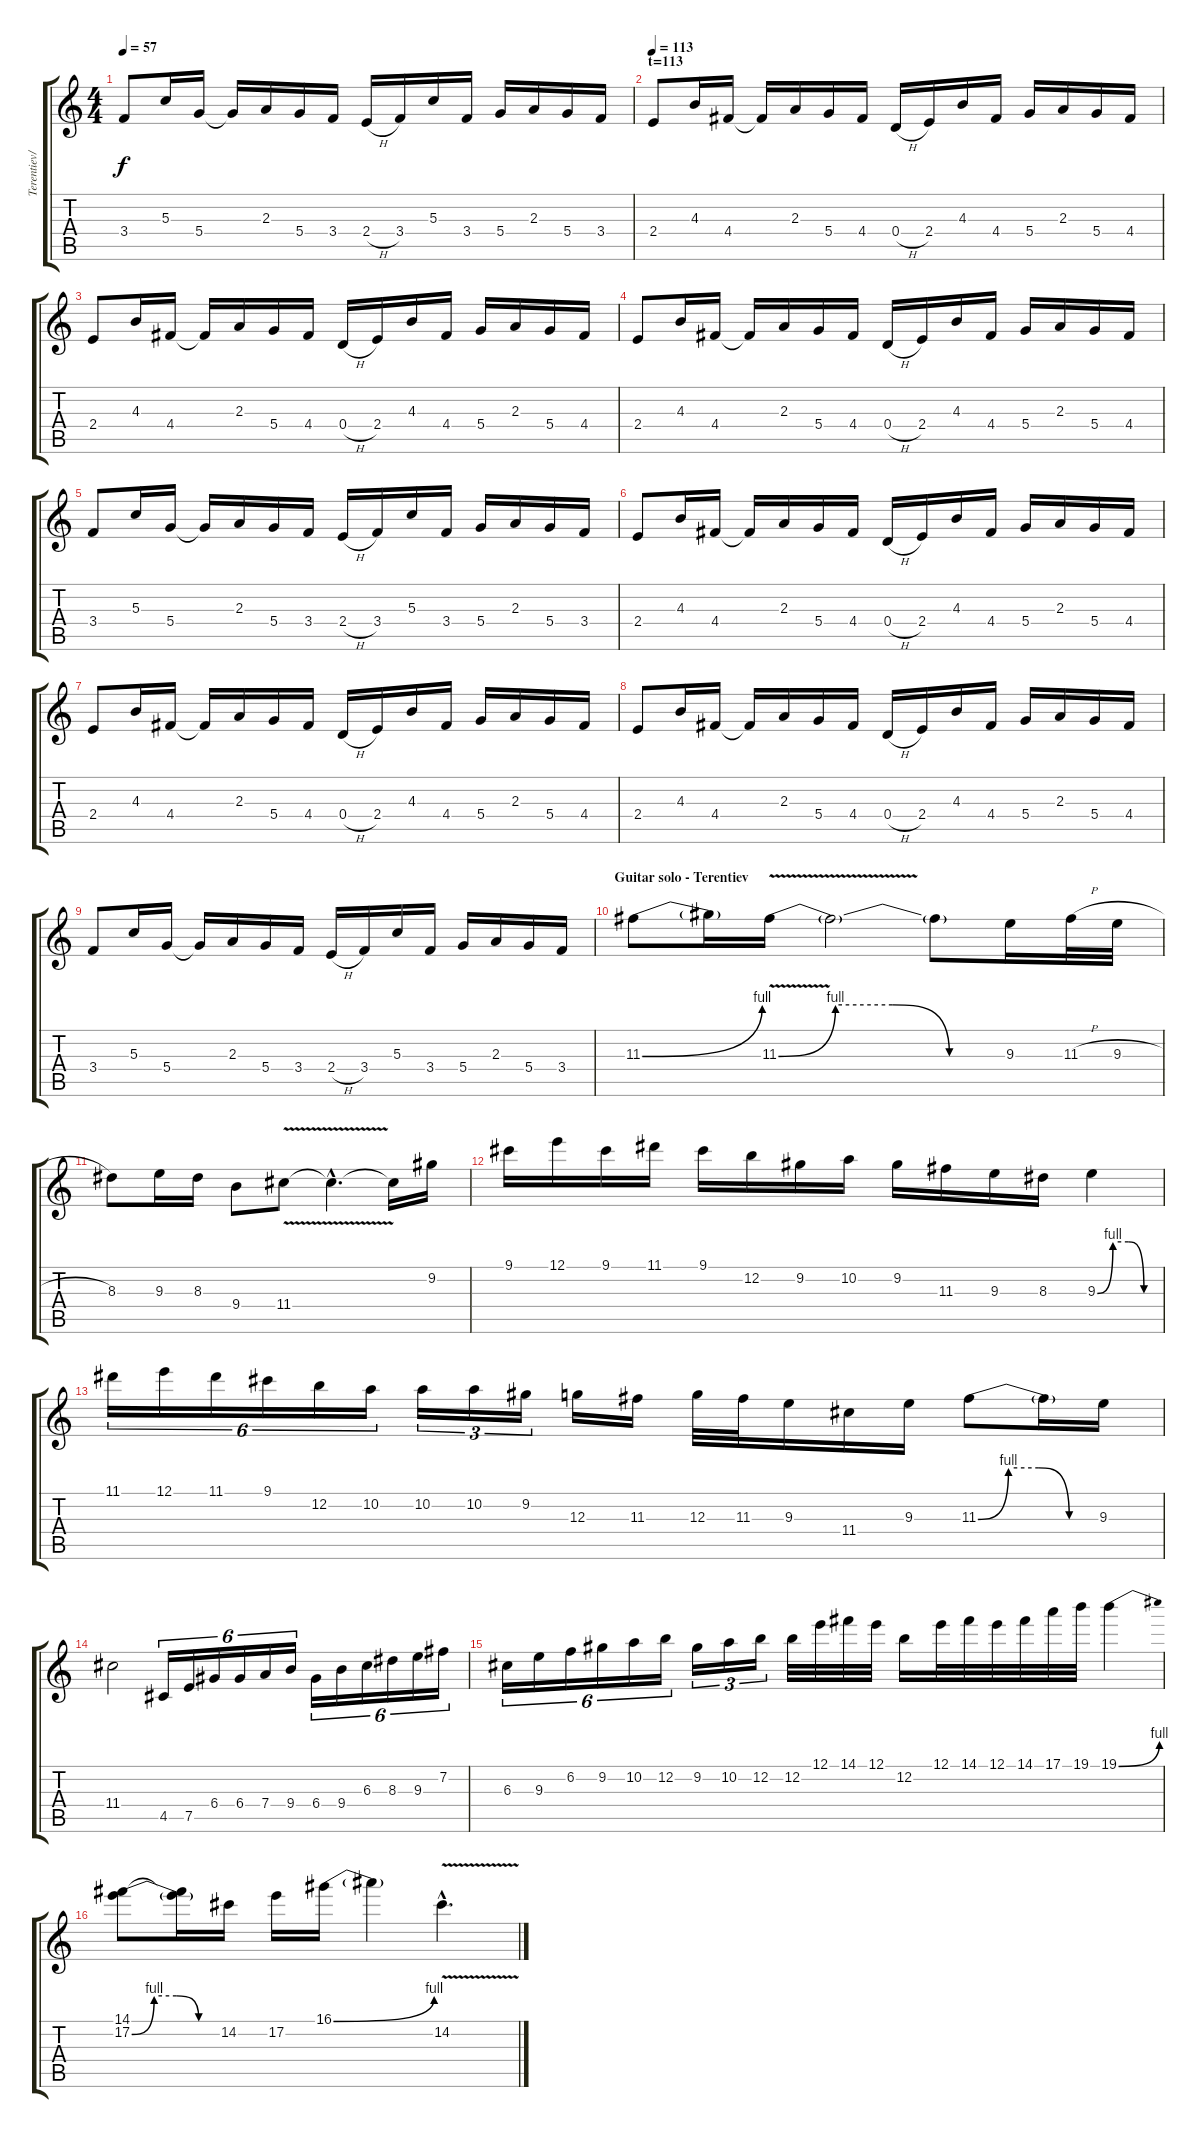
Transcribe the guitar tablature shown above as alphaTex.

\track ("Terentiev/Holstinin" "Terentiev/") {instrument distortionguitar}
\staff {score tabs}
\tuning (E4 B3 G3 D3 A2 E2) {hide}
\ts (4 4)
\tempo 57
\clef g2
\ks c
3.4.8{dy f} 5.3.16 5.4.16 5.4{t}.16 2.3.16 5.4.16 3.4.16 2.4{h}.16 3.4.16 5.3.16 3.4.16 5.4.16 2.3.16 5.4.16 3.4.16 |
\section ("" "t=113")
\tempo 113
2.4.8 4.3.16 4.4.16 4.4{t}.16 2.3.16 5.4.16 4.4.16 0.4{h}.16 2.4.16 4.3.16 4.4.16 5.4.16 2.3.16 5.4.16 4.4.16 |
2.4.8 4.3.16 4.4.16 4.4{t}.16 2.3.16 5.4.16 4.4.16 0.4{h}.16 2.4.16 4.3.16 4.4.16 5.4.16 2.3.16 5.4.16 4.4.16 |
2.4.8 4.3.16 4.4.16 4.4{t}.16 2.3.16 5.4.16 4.4.16 0.4{h}.16 2.4.16 4.3.16 4.4.16 5.4.16 2.3.16 5.4.16 4.4.16 |
3.4.8 5.3.16 5.4.16 5.4{t}.16 2.3.16 5.4.16 3.4.16 2.4{h}.16 3.4.16 5.3.16 3.4.16 5.4.16 2.3.16 5.4.16 3.4.16 |
2.4.8 4.3.16 4.4.16 4.4{t}.16 2.3.16 5.4.16 4.4.16 0.4{h}.16 2.4.16 4.3.16 4.4.16 5.4.16 2.3.16 5.4.16 4.4.16 |
2.4.8 4.3.16 4.4.16 4.4{t}.16 2.3.16 5.4.16 4.4.16 0.4{h}.16 2.4.16 4.3.16 4.4.16 5.4.16 2.3.16 5.4.16 4.4.16 |
2.4.8 4.3.16 4.4.16 4.4{t}.16 2.3.16 5.4.16 4.4.16 0.4{h}.16 2.4.16 4.3.16 4.4.16 5.4.16 2.3.16 5.4.16 4.4.16 |
3.4.8 5.3.16 5.4.16 5.4{t}.16 2.3.16 5.4.16 3.4.16 2.4{h}.16 3.4.16 5.3.16 3.4.16 5.4.16 2.3.16 5.4.16 3.4.16 |
\section ("" "Guitar solo - Terentiev")
11.3{be (bend 0 0 60 4)}.8{volume 16} 11.3{t}.16 11.3{be (custom 0 0 15 4 30 4 45 0 60 0) v}.16 11.3{t}.2 11.3{t}.8 9.3.16 11.3{h}.32 9.3{h}.32 |
8.3.8 9.3.16 8.3.16 9.4.8 11.4{v}.8 11.4{hac t}.4{d} 11.4{t}.16 9.2.16 |
9.1.16 12.1.16 9.1.16 11.1.16 9.1.16 12.2.16 9.2.16 10.2.16 9.2.16 11.3.16 9.3.16 8.3.16 9.3{be (custom 0 0 15 4 30 4 45 0 60 0)}.4 |
11.1.16{tu (6 4)} 12.1.16{tu (6 4)} 11.1.16{tu (6 4)} 9.1.16{tu (6 4)} 12.2.16{tu (6 4)} 10.2.16{tu (6 4)} 10.2.16{tu (3 2)} 10.2.16{tu (3 2)} 9.2.16{tu (3 2)} 12.3.16 11.3.16 12.3.32 11.3.32 9.3.16 11.4.16 9.3.16 11.3{be (custom 0 0 15 4 30 4 45 0 60 0)}.8 11.3{t}.16 9.3.16 |
11.4.2 4.5.16{tu (6 4)} 7.5.16{tu (6 4)} 6.4.16{tu (6 4)} 6.4.16{tu (6 4)} 7.4.16{tu (6 4)} 9.4.16{tu (6 4)} 6.4.16{tu (6 4)} 9.4.16{tu (6 4)} 6.3.16{tu (6 4)} 8.3.16{tu (6 4)} 9.3.16{tu (6 4)} 7.2.16{tu (6 4)} |
6.3.16{tu (6 4)} 9.3.16{tu (6 4)} 6.2.16{tu (6 4)} 9.2.16{tu (6 4)} 10.2.16{tu (6 4)} 12.2.16{tu (6 4)} 9.2.16{tu (3 2)} 10.2.16{tu (3 2)} 12.2.16{tu (3 2)} 12.2.32 12.1.32 14.1.32 12.1.32 12.2.16 12.1.32 14.1.32 12.1.32 14.1.32 17.1.32 19.1.32 19.1{be (bend 0 0 60 4)}.4 |
(14.1 17.2{be (custom 0 0 15 4 30 4 45 0 60 0)}).8 (14.1{t} 17.2{t}).16 14.2.16 17.2.16 16.1{be (bend 0 0 60 4)}.16 16.1{t}.4 14.2{v hac}.4{d}
